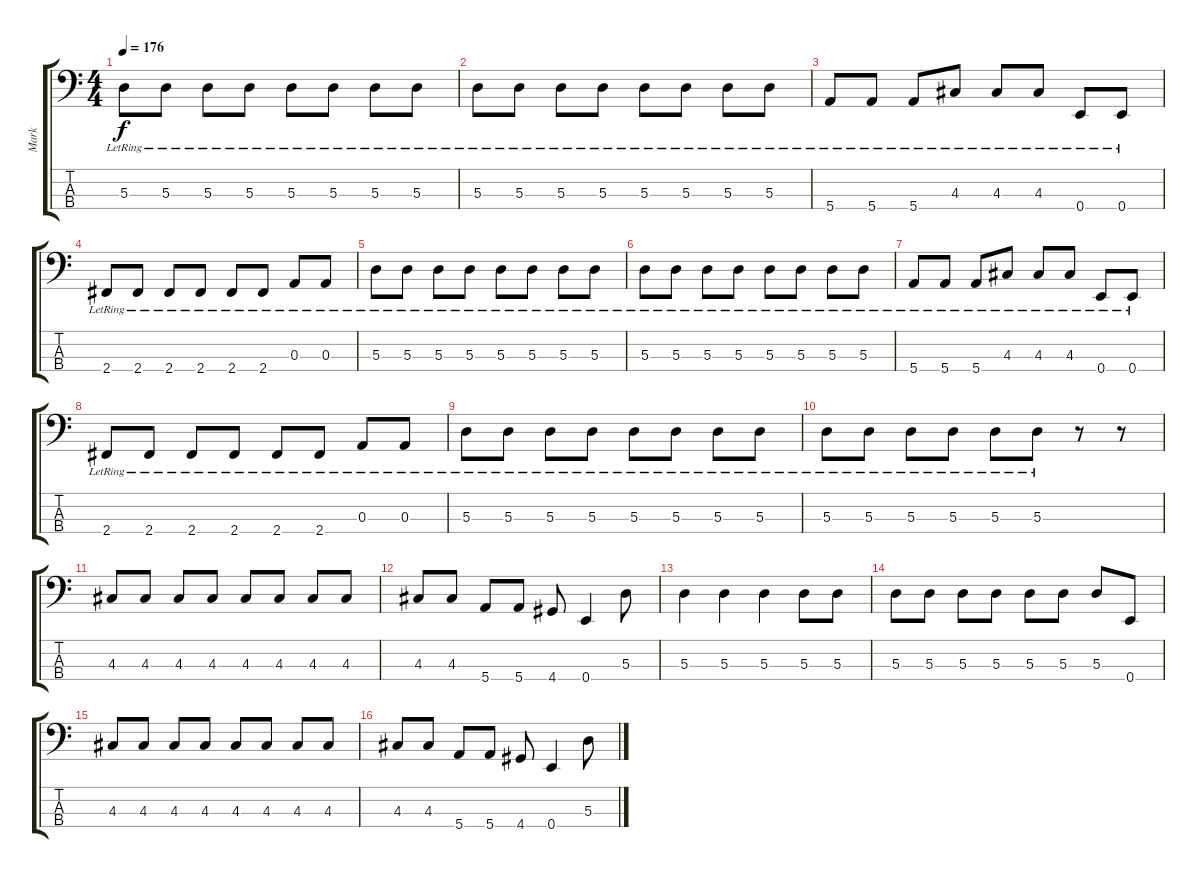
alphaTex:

\track ("Mark" "Mark") {instrument electricbasspick}
\staff {score tabs}
\tuning (G2 D2 A1 E1) {hide}
\ts (4 4)
\tempo 176
\clef f4
\ks c
5.3{lr}.8{dy f} 5.3{lr}.8 5.3{lr}.8 5.3{lr}.8 5.3{lr}.8 5.3{lr}.8 5.3{lr}.8 5.3{lr}.8 |
5.3{lr}.8 5.3{lr}.8 5.3{lr}.8 5.3{lr}.8 5.3{lr}.8 5.3{lr}.8 5.3{lr}.8 5.3{lr}.8 |
5.4{lr}.8 5.4{lr}.8 5.4{lr}.8 4.3{lr}.8 4.3{lr}.8 4.3{lr}.8 0.4{lr}.8 0.4{lr}.8 |
2.4{lr}.8 2.4{lr}.8 2.4{lr}.8 2.4{lr}.8 2.4{lr}.8 2.4{lr}.8 0.3{lr}.8 0.3{lr}.8 |
5.3{lr}.8 5.3{lr}.8 5.3{lr}.8 5.3{lr}.8 5.3{lr}.8 5.3{lr}.8 5.3{lr}.8 5.3{lr}.8 |
5.3{lr}.8 5.3{lr}.8 5.3{lr}.8 5.3{lr}.8 5.3{lr}.8 5.3{lr}.8 5.3{lr}.8 5.3{lr}.8 |
5.4{lr}.8 5.4{lr}.8 5.4{lr}.8 4.3{lr}.8 4.3{lr}.8 4.3{lr}.8 0.4{lr}.8 0.4{lr}.8 |
2.4{lr}.8 2.4{lr}.8 2.4{lr}.8 2.4{lr}.8 2.4{lr}.8 2.4{lr}.8 0.3{lr}.8 0.3{lr}.8 |
5.3{lr}.8 5.3{lr}.8 5.3{lr}.8 5.3{lr}.8 5.3{lr}.8 5.3{lr}.8 5.3{lr}.8 5.3{lr}.8 |
5.3{lr}.8 5.3{lr}.8 5.3{lr}.8 5.3{lr}.8 5.3{lr}.8 5.3{lr}.8 r.8 r.8 |
4.3.8 4.3.8 4.3.8 4.3.8 4.3.8 4.3.8 4.3.8 4.3.8 |
4.3.8 4.3.8 5.4.8 5.4.8 4.4.8 0.4.4 5.3.8 |
5.3.4 5.3.4 5.3.4 5.3.8 5.3.8 |
5.3.8 5.3.8 5.3.8 5.3.8 5.3.8 5.3.8 5.3.8 0.4.8 |
4.3.8 4.3.8 4.3.8 4.3.8 4.3.8 4.3.8 4.3.8 4.3.8 |
4.3.8 4.3.8 5.4.8 5.4.8 4.4.8 0.4.4 5.3.8
